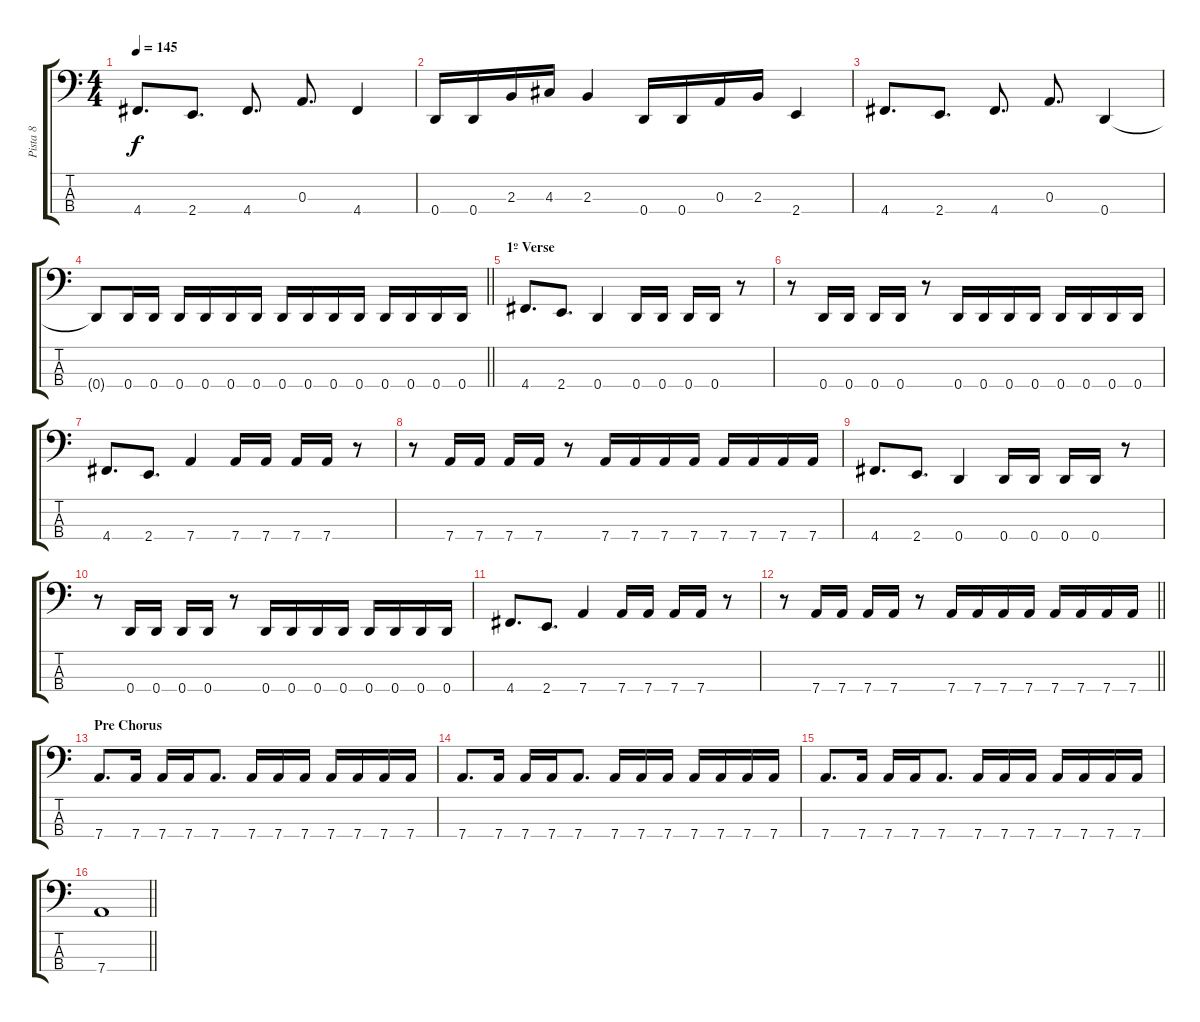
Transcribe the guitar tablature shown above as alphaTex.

\track ("Pista 8" "Pista 8") {instrument electricbasspick}
\staff {score tabs}
\tuning (G2 D2 A1 D1) {hide}
\ts (4 4)
\tempo 145
\clef f4
\ks c
4.4.8{d dy f} 2.4.8{d} 4.4.8{d} 0.3.8{d} 4.4.4 |
0.4.16 0.4.16 2.3.16 4.3.16 2.3.4 0.4.16 0.4.16 0.3.16 2.3.16 2.4.4 |
4.4.8{d} 2.4.8{d} 4.4.8{d} 0.3.8{d} 0.4.4 |
\barLineRight lightlight
0.4{t}.8 0.4.16 0.4.16 0.4.16 0.4.16 0.4.16 0.4.16 0.4.16 0.4.16 0.4.16 0.4.16 0.4.16 0.4.16 0.4.16 0.4.16 |
\section ("" "1º Verse")
4.4.8{d} 2.4.8{d} 0.4.4 0.4.16 0.4.16 0.4.16 0.4.16 r.8 |
r.8 0.4.16 0.4.16 0.4.16 0.4.16 r.8 0.4.16 0.4.16 0.4.16 0.4.16 0.4.16 0.4.16 0.4.16 0.4.16 |
4.4.8{d} 2.4.8{d} 7.4.4 7.4.16 7.4.16 7.4.16 7.4.16 r.8 |
r.8 7.4.16 7.4.16 7.4.16 7.4.16 r.8 7.4.16 7.4.16 7.4.16 7.4.16 7.4.16 7.4.16 7.4.16 7.4.16 |
4.4.8{d} 2.4.8{d} 0.4.4 0.4.16 0.4.16 0.4.16 0.4.16 r.8 |
r.8 0.4.16 0.4.16 0.4.16 0.4.16 r.8 0.4.16 0.4.16 0.4.16 0.4.16 0.4.16 0.4.16 0.4.16 0.4.16 |
4.4.8{d} 2.4.8{d} 7.4.4 7.4.16 7.4.16 7.4.16 7.4.16 r.8 |
\barLineRight lightlight
r.8 7.4.16 7.4.16 7.4.16 7.4.16 r.8 7.4.16 7.4.16 7.4.16 7.4.16 7.4.16 7.4.16 7.4.16 7.4.16 |
\section ("" "Pre Chorus")
7.4.8{d} 7.4.16 7.4.16 7.4.16 7.4.8{d} 7.4.16 7.4.16 7.4.16 7.4.16 7.4.16 7.4.16 7.4.16 |
7.4.8{d} 7.4.16 7.4.16 7.4.16 7.4.8{d} 7.4.16 7.4.16 7.4.16 7.4.16 7.4.16 7.4.16 7.4.16 |
7.4.8{d} 7.4.16 7.4.16 7.4.16 7.4.8{d} 7.4.16 7.4.16 7.4.16 7.4.16 7.4.16 7.4.16 7.4.16 |
\barLineRight lightlight
7.4.1
